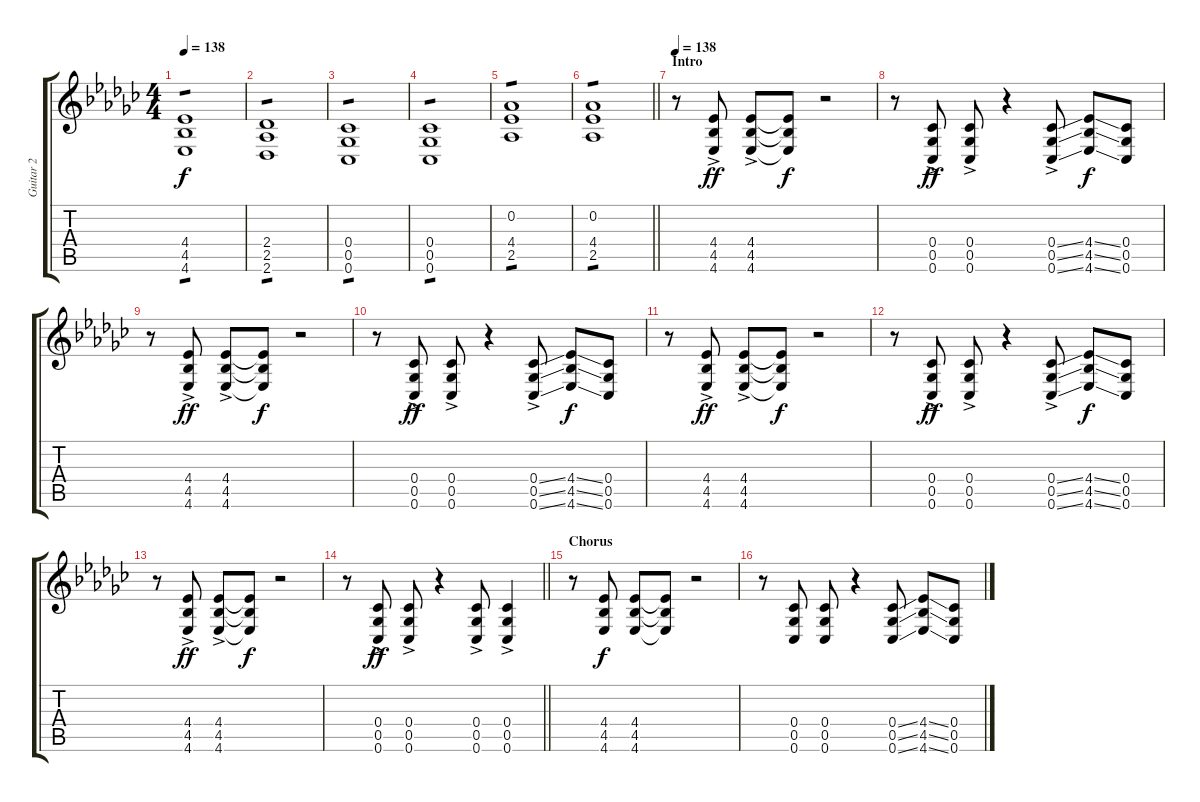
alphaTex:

\track ("Guitar 2" "Guitar 2") {instrument distortionguitar}
\staff {score tabs}
\tuning (Db4 Ab3 E3 B2 Gb2 B1) {hide}
\ts (4 4)
\tempo 138
\clef g2
\ks gb
(4.4 4.5 4.6).1{tp 1 dy f} |
(2.4 2.5 2.6).1{tp 1} |
(0.4 0.5 0.6).1{tp 1} |
(0.4 0.5 0.6).1{tp 1} |
(0.2 4.4 2.5).1{tp 1} |
\barLineRight lightlight
(0.2 4.4 2.5).1{tp 1} |
\section ("" "Intro")
\tempo 138
r.8 (4.4 4.5 4.6{ac}).8{dy ff} (4.4 4.5 4.6{ac}).8 (4.4{t} 4.5{t} 4.6{t}).8{dy f} r.2 |
r.8 (0.4 0.5 0.6{ac}).8{dy ff} (0.4 0.5 0.6{ac}).8 r.4 (0.4{ss} 0.5{ss} 0.6{ss ac}).8 (4.4{ss} 4.5{ss} 4.6{ss}).8{dy f} (0.4 0.5 0.6).8 |
r.8 (4.4 4.5 4.6{ac}).8{dy ff} (4.4 4.5 4.6{ac}).8 (4.4{t} 4.5{t} 4.6{t}).8{dy f} r.2 |
r.8 (0.4 0.5 0.6{ac}).8{dy ff} (0.4 0.5 0.6{ac}).8 r.4 (0.4{ss} 0.5{ss} 0.6{ss ac}).8 (4.4{ss} 4.5{ss} 4.6{ss}).8{dy f} (0.4 0.5 0.6).8 |
r.8 (4.4 4.5 4.6{ac}).8{dy ff} (4.4 4.5 4.6{ac}).8 (4.4{t} 4.5{t} 4.6{t}).8{dy f} r.2 |
r.8 (0.4 0.5 0.6{ac}).8{dy ff} (0.4 0.5 0.6{ac}).8 r.4 (0.4{ss} 0.5{ss} 0.6{ss ac}).8 (4.4{ss} 4.5{ss} 4.6{ss}).8{dy f} (0.4 0.5 0.6).8 |
r.8 (4.4 4.5 4.6{ac}).8{dy ff} (4.4 4.5 4.6{ac}).8 (4.4{t} 4.5{t} 4.6{t}).8{dy f} r.2 |
\barLineRight lightlight
r.8 (0.4 0.5 0.6{ac}).8{dy ff} (0.4 0.5 0.6{ac}).8 r.4 (0.4 0.5 0.6{ac}).8 (0.4 0.5 0.6{ac}).4 |
\section ("" "Chorus")
r.8 (4.4 4.5 4.6).8{dy f} (4.4 4.5 4.6).8 (4.4{t} 4.5{t} 4.6{t}).8 r.2 |
r.8 (0.4 0.5 0.6).8 (0.4 0.5 0.6).8 r.4 (0.4{ss} 0.5{ss} 0.6{ss}).8 (4.4{ss} 4.5{ss} 4.6{ss}).8 (0.4 0.5 0.6).8
